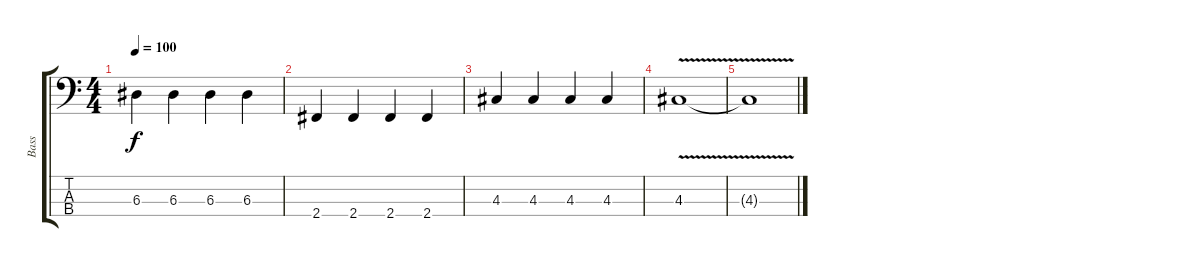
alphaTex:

\track ("Bass" "Bass") {instrument acousticbass}
\staff {score tabs}
\tuning (G2 D2 A1 E1) {hide}
\ts (4 4)
\tempo 100
\clef f4
\ks c
6.3.4{dy f} 6.3.4 6.3.4 6.3.4 |
2.4.4 2.4.4 2.4.4 2.4.4 |
4.3.4 4.3.4 4.3.4 4.3.4 |
4.3{v}.1 |
4.3{t}.1
